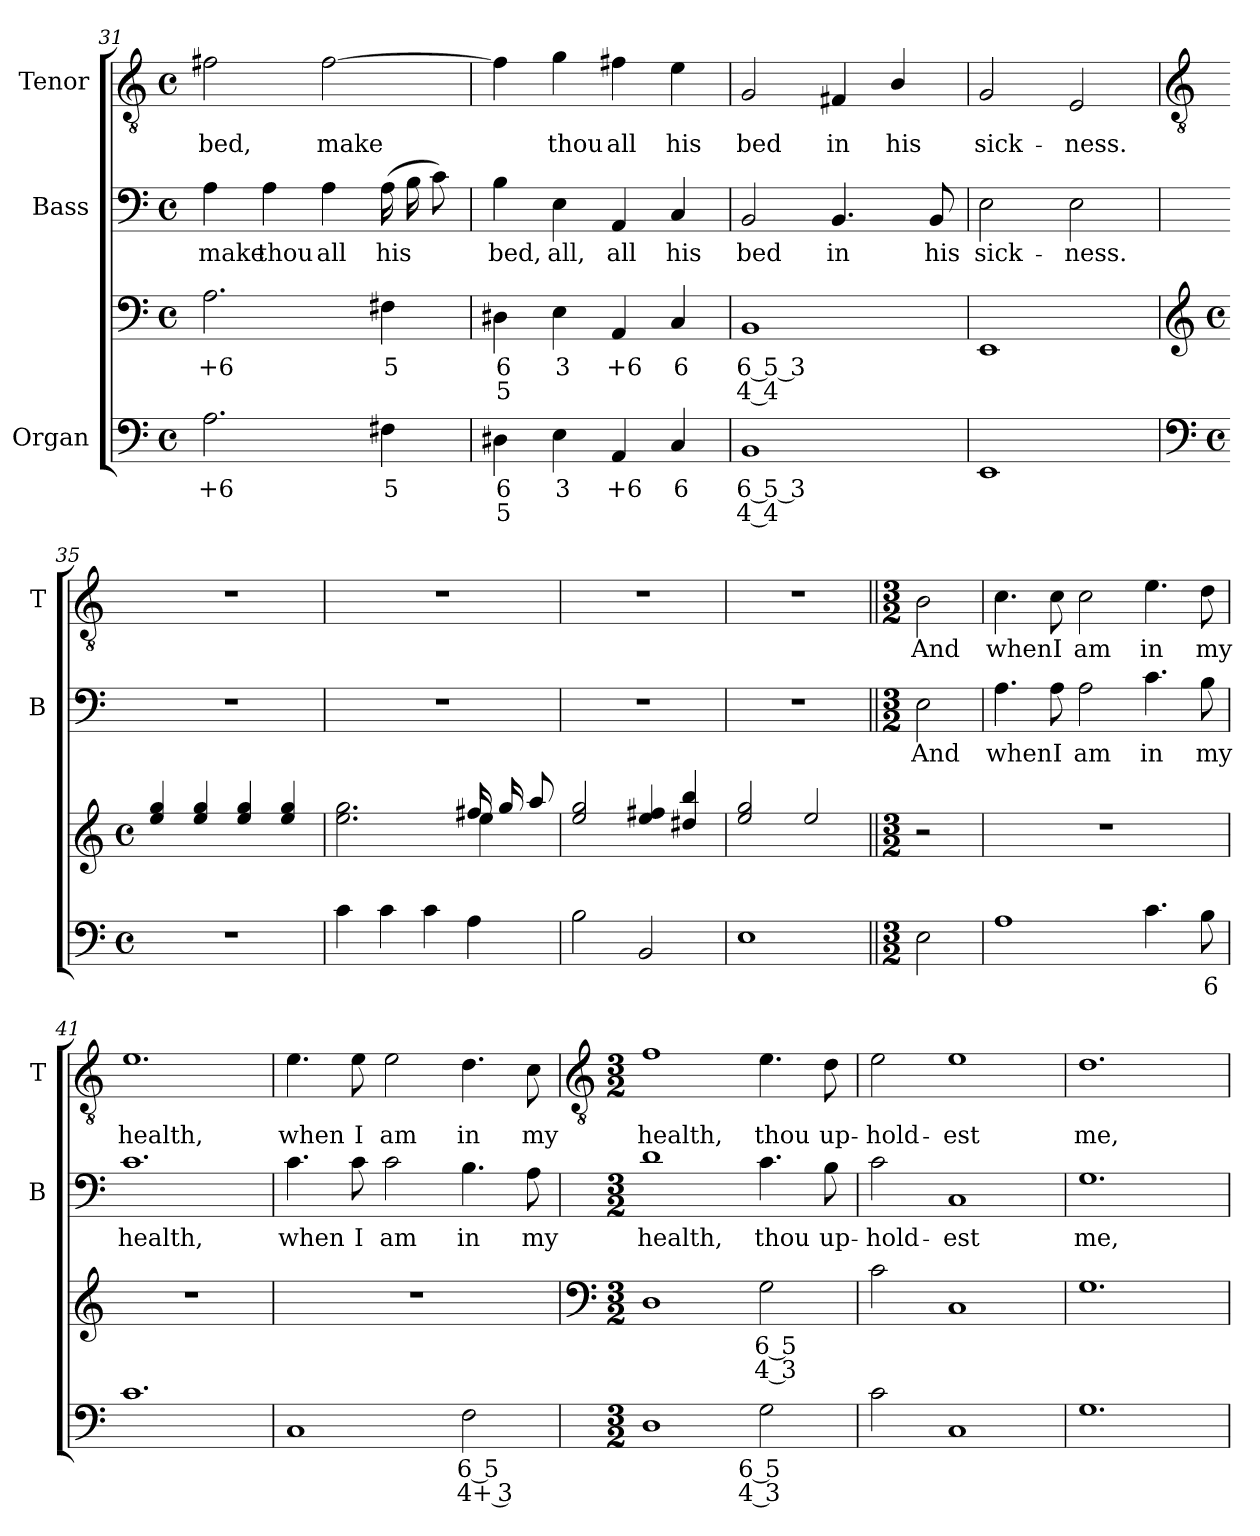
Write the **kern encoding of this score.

**kern	**text	**text	**kern	**text	**text	**kern	**text	**kern	**text
*part3	*part3	*part3	*part3	*part3	*part3	*part2	*part2	*part1	*part1
*staff4	*staff4	*staff4	*staff3	*staff3	*staff3	*staff2	*staff2	*staff1	*staff1
*I"Organ	*	*	*	*	*	*I"Bass	*	*I"Tenor	*
*	*	*	*	*	*	*I'B	*	*I'T	*
*	*	*	*clefF4	*	*	*clefF4	*	*clefGv2	*
*k[]	*	*	*k[]	*	*	*k[]	*	*k[]	*
*C:	*	*	*C:	*	*	*C:	*	*C:	*
*M4/4	*	*	*M4/4	*	*	*M4/4	*	*M4/4	*
*met(c)	*	*	*met(c)	*	*	*met(c)	*	*met(c)	*
=31	=31	=31	=31	=31	=31	=31	=31	=31	=31
!	!LO:LY:b	!	!	!LO:LY:b	!	!	!LO:LY:b	!	!LO:LY:b
2.A	+6	.	2.A	+6	.	4A	make	2f#X	bed,
!	!	!	!	!	!	!	!LO:LY:b	!	!
.	.	.	.	.	.	4A	thou	.	.
!	!	!	!	!	!	!	!LO:LY:b	!	!LO:LY:b
.	.	.	.	.	.	4A	all	[2f#	make
!	!LO:LY:b	!	!	!LO:LY:b	!	!	!LO:LY:b	!	!
4F#X	5	.	4F#X	5	.	(>16ALL	his	.	.
.	.	.	.	.	.	16B	.	.	.
.	.	.	.	.	.	8cJ)	.	.	.
=32	=32	=32	=32	=32	=32	=32	=32	=32	=32
!	!LO:LY:b	!LO:LY:b	!	!LO:LY:b	!LO:LY:b	!	!LO:LY:b	!	!
4D#X	6	5	4D#X	6	5	4B	bed,	4f#]	.
!	!LO:LY:b	!	!	!LO:LY:b	!	!	!LO:LY:b	!	!LO:LY:b
4E	3	.	4E	3	.	4E	all,	4g	thou
!	!LO:LY:b	!	!	!LO:LY:b	!	!	!LO:LY:b	!	!LO:LY:b
4AA	+6	.	4AA	+6	.	4AA	all	4f#	all
!	!LO:LY:b	!	!	!LO:LY:b	!	!	!LO:LY:b	!	!LO:LY:b
4C	6	.	4C	6	.	4C	his	4e	his
=33	=33	=33	=33	=33	=33	=33	=33	=33	=33
!	!LO:LY:b	!LO:LY:b	!	!LO:LY:b	!LO:LY:b	!	!LO:LY:b	!	!LO:LY:b
1BB	6 5 3	4 4	1BB	6 5 3	4 4	2BB	bed	2G	bed
!	!	!	!	!	!	!	!LO:LY:b	!	!LO:LY:b
.	.	.	.	.	.	4.BB	in	4F#X	in
!	!	!	!	!	!	!	!	!	!LO:LY:b
.	.	.	.	.	.	.	.	4B/	his
!	!	!	!	!	!	!	!LO:LY:b	!	!
.	.	.	.	.	.	8BB	his	.	.
=34	=34	=34	=34	=34	=34	=34	=34	=34	=34
!	!	!	!	!	!	!	!LO:LY:b	!	!LO:LY:b
1EE	.	.	1EE	.	.	2E	sick-	2G	sick-
!	!	!	!	!	!	!	!LO:LY:b	!	!LO:LY:b
.	.	.	.	.	.	2E	-ness.	2E	-ness.
!!LO:LB:g=z
=35	=35	=35	=35	=35	=35	=35	=35	=35	=35
*clefF4	*	*	*clefG2	*	*	*	*	*clefGv2	*
*k[]	*	*	*k[]	*	*	*	*	*	*
*C:	*	*	*C:	*	*	*	*	*	*
*M4/4	*	*	*M4/4	*	*	*	*	*	*
*met(c)	*	*	*met(c)	*	*	*	*	*	*
*	*	*	*^	*	*	*	*	*	*
1r	.	.	4ee 4gg	1ryy	.	.	1r	.	1r	.
.	.	.	4ee 4gg	.	.	.	.	.	.	.
.	.	.	4ee 4gg	.	.	.	.	.	.	.
.	.	.	4ee 4gg	.	.	.	.	.	.	.
=36	=36	=36	=36	=36	=36	=36	=36	=36	=36	=36
4c	.	.	2.ee 2.gg	2.ryy	.	.	1r	.	1r	.
4c	.	.	.	.	.	.	.	.	.	.
4c	.	.	.	.	.	.	.	.	.	.
4A	.	.	16ff#X/LL	4ee\	.	.	.	.	.	.
.	.	.	16gg/	.	.	.	.	.	.	.
.	.	.	8aa/J	.	.	.	.	.	.	.
=37	=37	=37	=37	=37	=37	=37	=37	=37	=37	=37
2B	.	.	2ee 2gg	1ryy	.	.	1r	.	1r	.
2BB	.	.	4ee 4ff#X	.	.	.	.	.	.	.
.	.	.	4dd#X 4bb	.	.	.	.	.	.	.
=38	=38	=38	=38	=38	=38	=38	=38	=38	=38	=38
1E	.	.	2ee 2gg	1ryy	.	.	1r	.	1r	.
.	.	.	2ee	.	.	.	.	.	.	.
=39||	=39||	=39||	=39||	=39||	=39||	=39||	=39||	=39||	=39||	=39||
*M3/2	*	*	*M3/2	*	*	*	*M3/2	*	*M3/2	*
!	!	!	!	!	!	!	!	!LO:LY:b	!	!LO:LY:b
2E	.	.	2r	2ryy	.	.	2E	And	2B	And
=40	=40	=40	=40	=40	=40	=40	=40	=40	=40	=40
!	!	!	!LO:N:vis=1	!	!	!	!	!LO:LY:b	!	!LO:LY:b
*	*	*	*v	*v	*	*	*	*	*	*
1A	.	.	1.r	.	.	4.A	when	4.c	when
!	!	!	!	!	!	!	!LO:LY:b	!	!LO:LY:b
.	.	.	.	.	.	8A	I	8c	I
!	!	!	!	!	!	!	!LO:LY:b	!	!LO:LY:b
.	.	.	.	.	.	2A	am	2c	am
!	!	!	!	!	!	!	!LO:LY:b	!	!LO:LY:b
4.c	.	.	.	.	.	4.c	in	4.e	in
!	!LO:LY:b	!	!	!	!	!	!LO:LY:b	!	!LO:LY:b
8BL	6	.	.	.	.	8B	my	8d	my
=41	=41	=41	=41	=41	=41	=41	=41	=41	=41
!	!	!	!LO:N:vis=1	!	!	!	!LO:LY:b	!	!LO:LY:b
1.c	.	.	1.r	.	.	1.c	health,	1.e	health,
=42	=42	=42	=42	=42	=42	=42	=42	=42	=42
!	!	!	!LO:N:vis=1	!	!	!	!LO:LY:b	!	!LO:LY:b
1C	.	.	1.r	.	.	4.c	when	4.e	when
!	!	!	!	!	!	!	!LO:LY:b	!	!LO:LY:b
.	.	.	.	.	.	8c	I	8e	I
!	!	!	!	!	!	!	!LO:LY:b	!	!LO:LY:b
.	.	.	.	.	.	2c	am	2e	am
!	!LO:LY:b	!LO:LY:b	!	!	!	!	!LO:LY:b	!	!LO:LY:b
2F	6 5	4+ 3	.	.	.	4.B	in	4.d	in
!	!	!	!	!	!	!	!LO:LY:b	!	!LO:LY:b
.	.	.	.	.	.	8A	my	8c	my
!!LO:LB:g=z
=43	=43	=43	=43	=43	=43	=43	=43	=43	=43
*	*	*	*clefF4	*	*	*	*	*clefGv2	*
*k[]	*	*	*k[]	*	*	*	*	*	*
*C:	*	*	*C:	*	*	*	*	*	*
*M3/2	*	*	*M3/2	*	*	*M3/2	*	*M3/2	*
!	!	!	!	!	!	!	!LO:LY:b	!	!LO:LY:b
1D	.	.	1D	.	.	1d	health,	1f	health,
!	!LO:LY:b	!LO:LY:b	!	!LO:LY:b	!LO:LY:b	!	!LO:LY:b	!	!LO:LY:b
2G	6 5	4 3	2G	6 5	4 3	4.c	thou	4.e	thou
!	!	!	!	!	!	!	!LO:LY:b	!	!LO:LY:b
.	.	.	.	.	.	8B	up-	8d	up-
=44	=44	=44	=44	=44	=44	=44	=44	=44	=44
!	!	!	!	!	!	!	!LO:LY:b	!	!LO:LY:b
2c	.	.	2c	.	.	2c	-hold-	2e	-hold-
!	!	!	!	!	!	!	!LO:LY:b	!	!LO:LY:b
1C	.	.	1C	.	.	1C	-est	1e	-est
=45	=45	=45	=45	=45	=45	=45	=45	=45	=45
!	!	!	!	!	!	!	!LO:LY:b	!	!LO:LY:b
1.G	.	.	1.G	.	.	1.G	me,	1.d	me,
=	=	=	=	=	=	=	=	=	=
*-	*-	*-	*-	*-	*-	*-	*-	*-	*-
